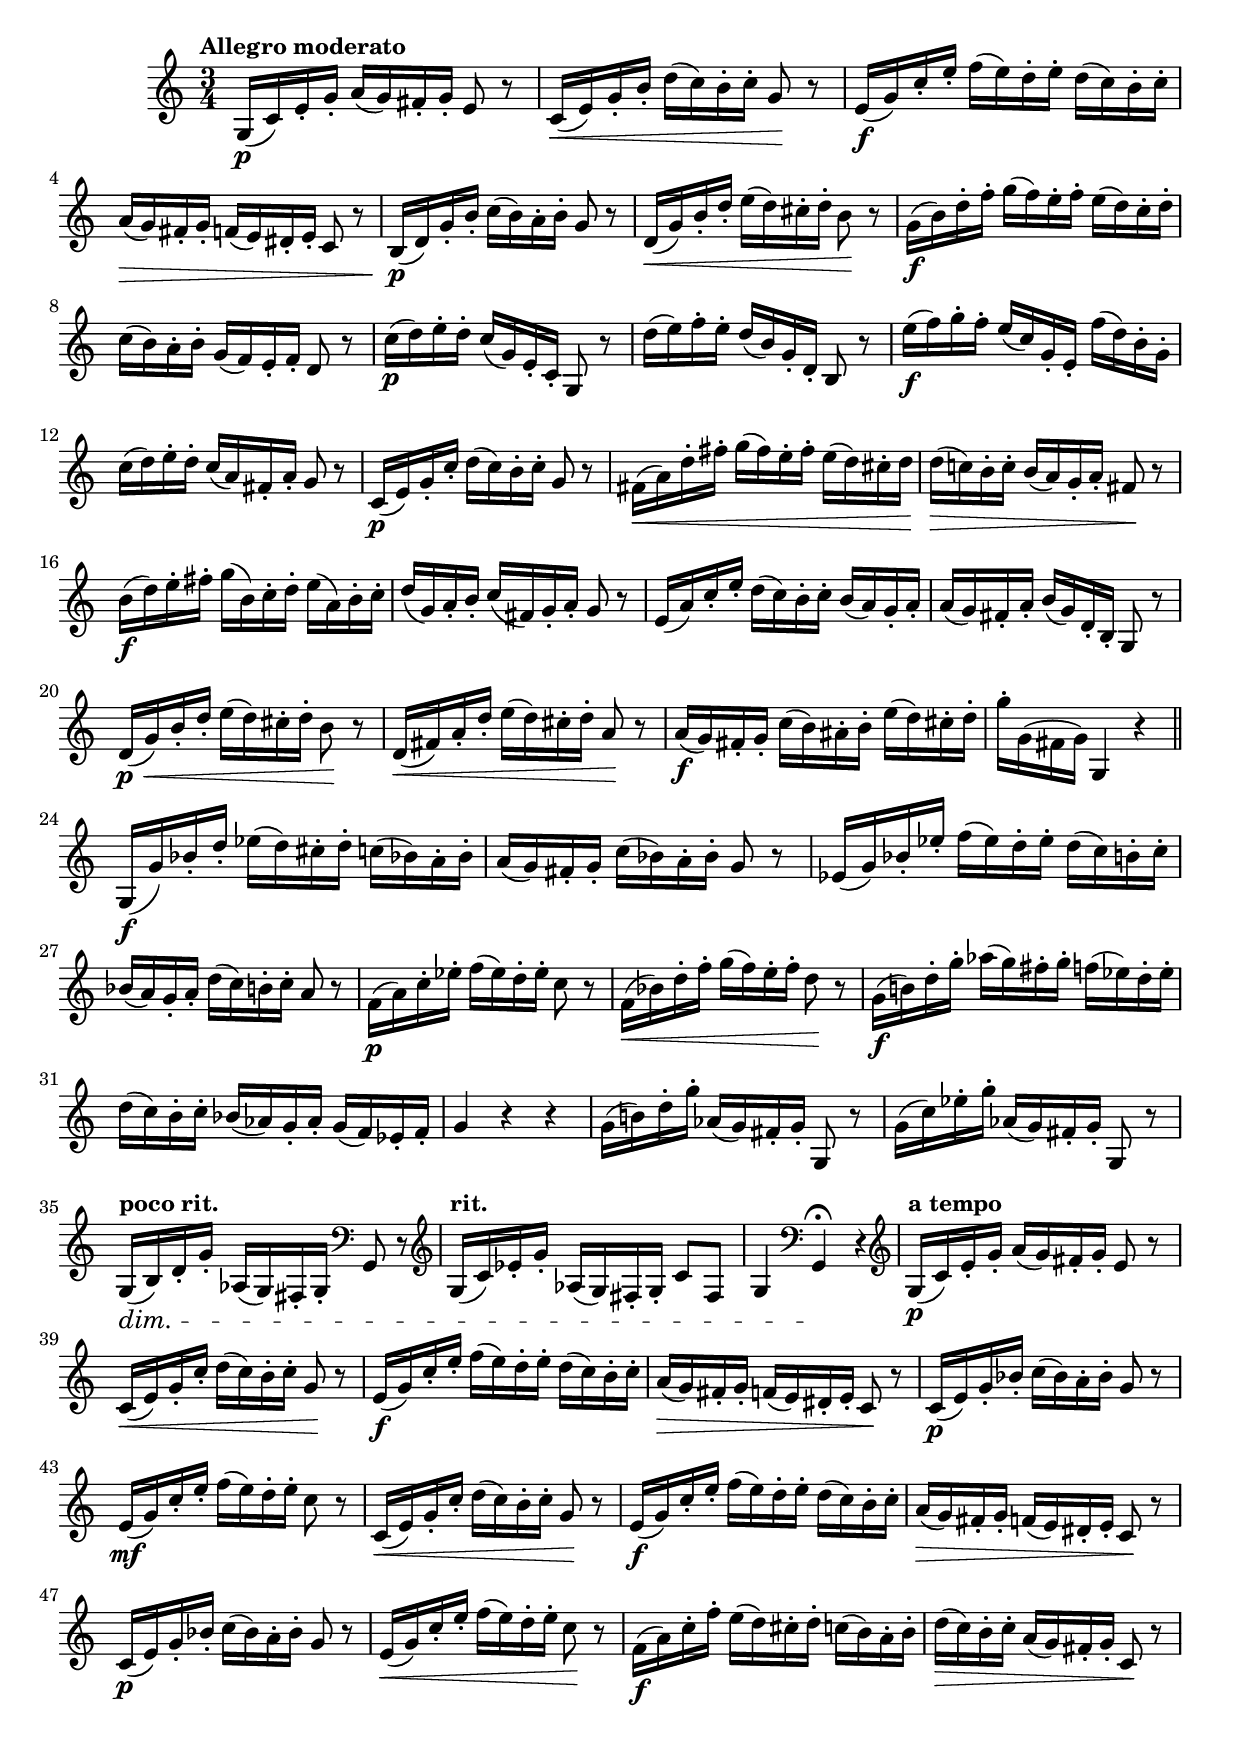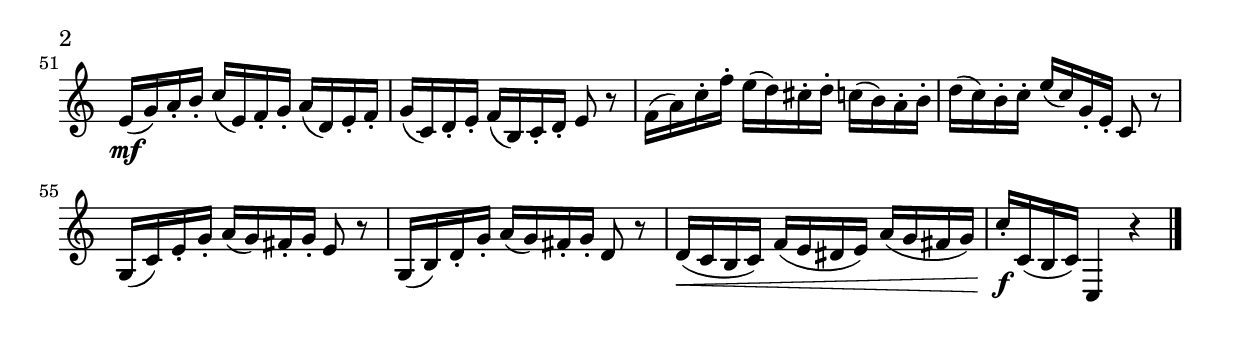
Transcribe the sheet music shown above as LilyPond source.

\version "2.22.0"

\include "settings.ily"

\relative {
  \language "english"

  \transposition f

  \tempo "Allegro moderato"

  \key c \major
  \time 3/4

  g16( \p c) e-. g-. a( g) f-sharp-. g-. e8 r |
  c16( \< e) g-. b-. d( c) b-. c-. g8 \! r |
  e16( \f g) c-. e-. f( e) d-. e-. d( c) b-. c-. |
  a16( \> g) f-sharp-. g-. f( e) d-sharp-. e-. c8 r |
  b16( \p d) g-. b-. c( b) a-. b-. g8 r |
  d16( \< g) b-. d-. e( d) c-sharp-. d-. b8 \! r |
  g16( \f b) d-. f-. g( f) e-. f-. e( d) c-. d-. |
  c16( b) a-. b-. g( f) e-. f-. d8 r |
  c'16( \p d) e-. d-. c( g) e-. c-. g8 r |
  d''16( e) f-. e-. d( b) g-. d-. b8 r |
  e'16( \f f) g-. f-. e( c) g-. e-. f'( d) b-. g-. |
  c16( d) e-. d-. c( a) f-sharp-. a-. g8 r |
  c,16( \p e) g-. c-. d( c) b-. c-. g8 r |
  f-sharp16( \< a) d-. f-sharp-. g( f-sharp) e-. f-sharp-. e( d) c-sharp-. d |
  d16( \> c-natural!) b-. c-. b( a) g-. a-. f-sharp8 \! r |
  b16( \f d) e-. f-sharp-. g( b,) c-. d-. e( a,) b-. c-. |
  d16( g,) a-. b-. c( f-sharp,) g-. a-.
    g8 % The 1st edition has b here.
    r |
  e16( a) c-. e-. d( c) b-. c-. b( a) g-. a-. |
  a16( g) f-sharp-. a-. b( g) d-. b-. g8 r |
  d'16( \p \< g) b-. d-. e( d) c-sharp-. d-. b8 \! r |
  d,16( \< f-sharp) a-. d-. e( d) c-sharp-. d-. a8 \! r |
  a16( \f g) f-sharp-. g-. c( b) a-sharp-. b-. e( d) c-sharp-. d-. |
  g16-. g,( f-sharp g) g,4 r | \bar "||"

  g16( \f g') b-flat-. d-. e-flat( d) c-sharp-. d-. c( b-flat!) a-. b-flat-. |
  a16( g) f-sharp-. g-. c( b-flat) a-. b-flat-. g8 r |
  e-flat16( g) b-flat-. e-flat-. f( e-flat) d-. e-flat-. d( c) b-. c-. |
  b-flat16( a) g-. a-. d( c) b-. c-. a8 r |
  f16( \p a) c-. e-flat-. f( e-flat) d-. e-flat-. c8 r |
  f,16( \< b-flat) d-. f-. g( f) e-. f-. d8 \! r |
  g,16( \f b-natural!) d-. g-. a-flat( g) f-sharp-. g-. f( e-flat) d-. e-flat-. |
  d16( c) b-. c -.b-flat( a-flat) g-. a-flat-. g( f) e-flat-. f-. |
  g4 r r |
  g16( b-natural!) d-. g-. a-flat,( g) f-sharp-. g-. g,8 r |
  g'16( c) e-flat-. g-. a-flat,( g) f-sharp-. g-. g,8 r |
  \tempo "poco rit."
  g16( \dim b) d-. g-. \tweak NoteColumn.X-offset #1 a-flat,( g) f-sharp-. g-. \clef \bass-clef-name g,8 r |
  \tempo \markup { \combine
    "rit."
    \transparent "p" % This aligns the baselines of “rit.” and “poco rit.”.
  }
  \clef "treble" g'16( c) e-flat-. g-. \tweak NoteColumn.X-offset #1 a-flat,( g) f-sharp-. g-. c8 f-sharp, |
  g4 \clef \bass-clef-name g,4\fermata \! r |

  \tempo "a tempo"
  \clef "treble" g'16( \p c) e-. g-. a( g) f-sharp-. g-. e8 r |
  c16( \< e) g-. c-. d( c) b-. c-. g8 \! r |
  e16( \f g) c-. e-. f( e) d-. e-. d( c) b-. c-. |
  a16( \> g) f-sharp-. g-. f( e) d-sharp-. e-. c8 \! r |
  c16( \p e) g-. b-flat-. c( b-flat) a-. b-flat-. g8 r |
  e16( \mf g) c-. e-. f( e) d-. e-. c8 r |

  % These measures are not in the 1st edition.
  c,16( \< e) g-. c-. d( c) b-. c-. g8 \! r |
  e16( \f g) c-. e-. f( e) d-. e-. d( c) b-. c-. |
  a16( \> g) f-sharp-. g-. f( e) d-sharp-. e-. c8 \! r |
  c16( \p e) g-. b-flat-. c( b-flat) a-. b-flat-. g8 r |
  e16( \< g) c-. e-. f( e) d-. e-. c8 \! r |

  f,16( \f a) c-. f-. e( d) c-sharp-. d-. c( b) a-. b-. |
  d16( \> c) b-. c-. a( g) f-sharp-. g-. c,8 \! r |
  e16( \mf g) a-. b-. c( e,) f-. g-. a( d,) e-. f-. |
  g16( c,) d-. e-. f( b,) c-. d-. e8 r |
  f16( a)
    c-. % The 1st edition has d here.
    f-. e( d) c-sharp-. d-. c( b) a-. b-. |
  d16( c) b-. c-. e( c) g-. e-. c8 r |
  g16( c) e-. g-. a( g) f-sharp-. g-. e8 r |
  g,16( b) d-.
    g-. % The 1st edition has f here.
    a( g) f-sharp-. g-. d8 r |
  d16( \< c b c) f( e d-sharp e) a( g f-sharp g) |
  c-. \f c,( b c) c,4 r | \bar "|."
}
